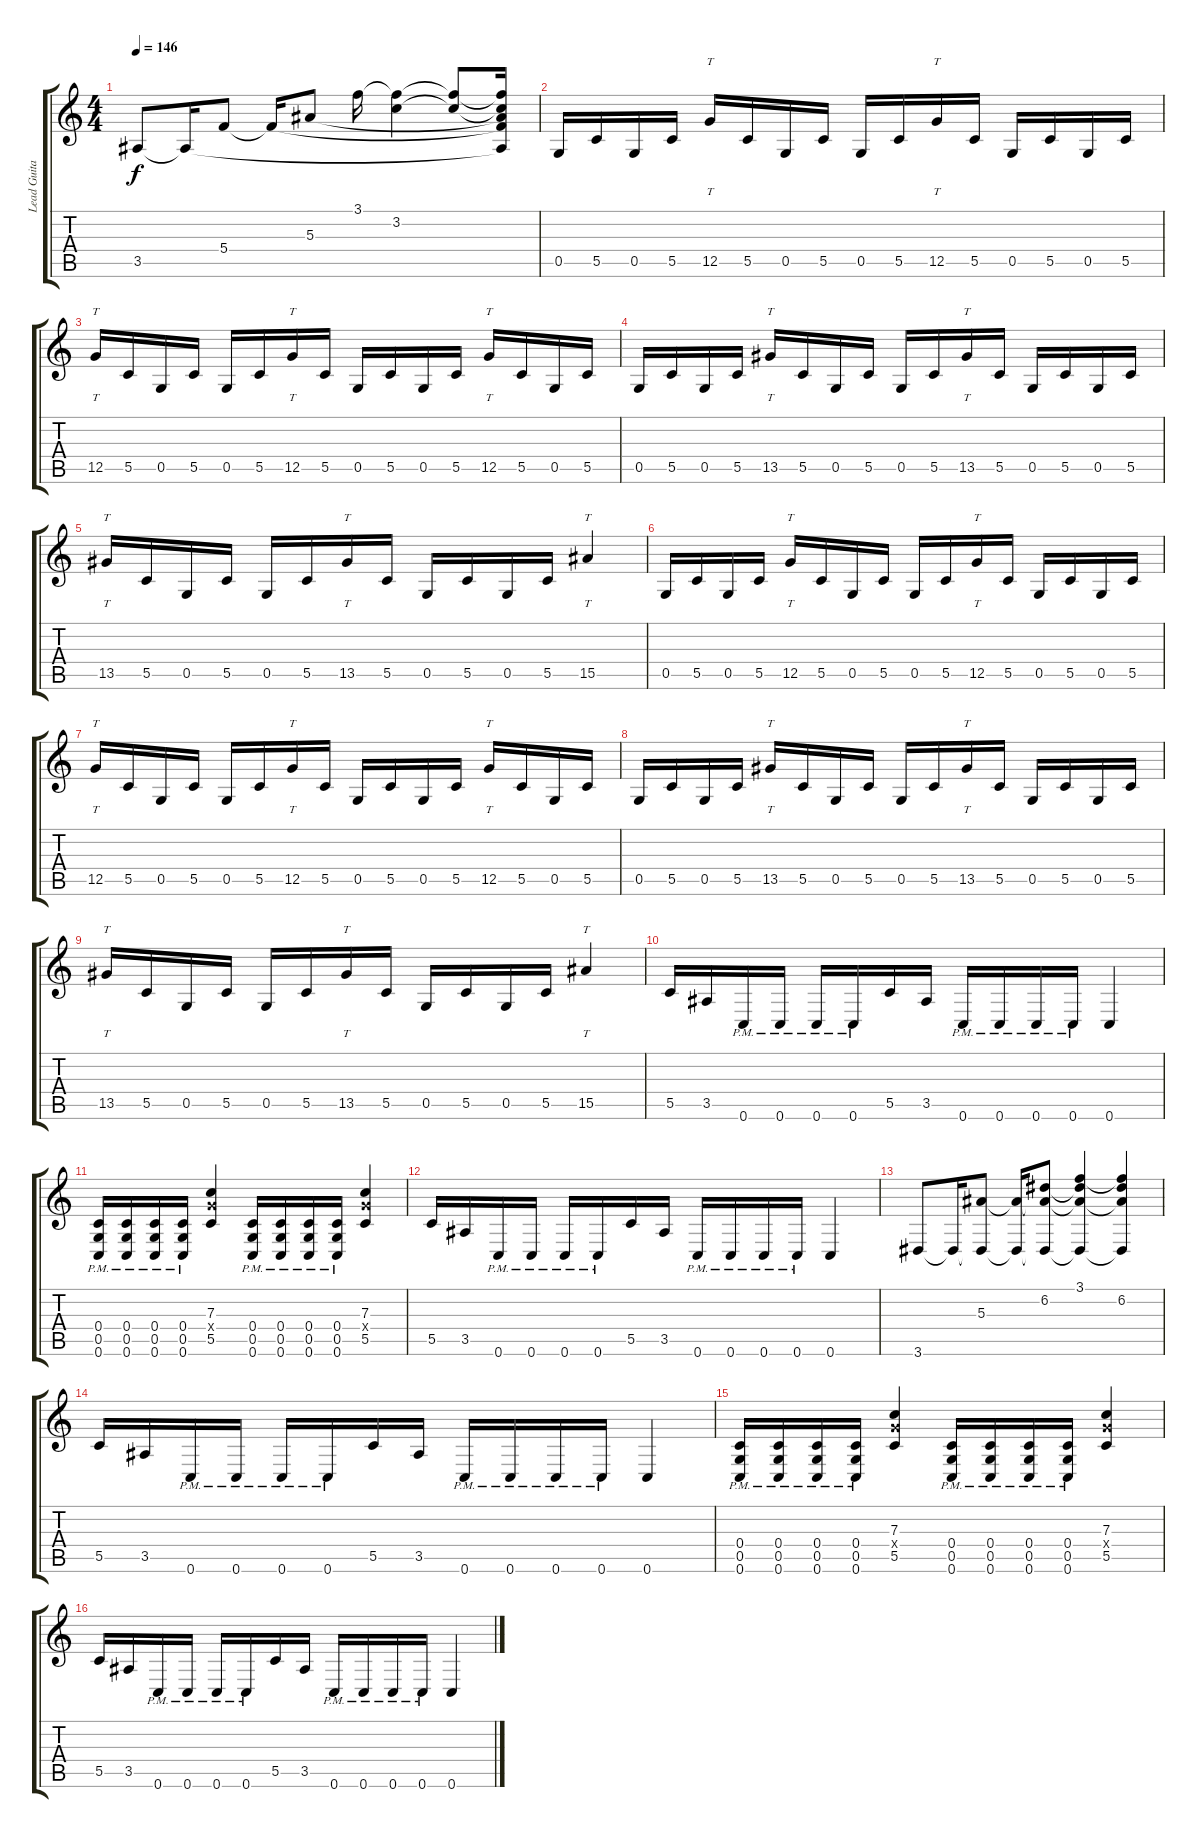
\track ("Lead Guitar" "Lead Guita") {instrument distortionguitar}
\staff {score tabs}
\tuning (D4 A3 F3 C3 G2 C2) {hide}
\ts (4 4)
\tempo 146
\clef g2
\ks c
3.5.8{dy f} 3.5{t}.16 5.4.8 5.4{t}.16 5.3.8 3.1.16 (3.1{t} 3.2).4 (3.1{t} 3.2{t}).8 (3.1{t} 3.2{t} 5.3{t} 5.4{t} 3.5{t}).16 |
0.5.16{instrument distortionguitar} 5.5.16 0.5.16 5.5.16 12.5.16{tt} 5.5.16 0.5.16 5.5.16 0.5.16 5.5.16 12.5.16{tt} 5.5.16 0.5.16 5.5.16 0.5.16 5.5.16 |
12.5.16{tt} 5.5.16 0.5.16 5.5.16 0.5.16 5.5.16 12.5.16{tt} 5.5.16 0.5.16 5.5.16 0.5.16 5.5.16 12.5.16{tt} 5.5.16 0.5.16 5.5.16 |
0.5.16 5.5.16 0.5.16 5.5.16 13.5.16{tt} 5.5.16 0.5.16 5.5.16 0.5.16 5.5.16 13.5.16{tt} 5.5.16 0.5.16 5.5.16 0.5.16 5.5.16 |
13.5.16{tt} 5.5.16 0.5.16 5.5.16 0.5.16 5.5.16 13.5.16{tt} 5.5.16 0.5.16 5.5.16 0.5.16 5.5.16 15.5.4{tt} |
0.5.16 5.5.16 0.5.16 5.5.16 12.5.16{tt} 5.5.16 0.5.16 5.5.16 0.5.16 5.5.16 12.5.16{tt} 5.5.16 0.5.16 5.5.16 0.5.16 5.5.16 |
12.5.16{tt} 5.5.16 0.5.16 5.5.16 0.5.16 5.5.16 12.5.16{tt} 5.5.16 0.5.16 5.5.16 0.5.16 5.5.16 12.5.16{tt} 5.5.16 0.5.16 5.5.16 |
0.5.16 5.5.16 0.5.16 5.5.16 13.5.16{tt} 5.5.16 0.5.16 5.5.16 0.5.16 5.5.16 13.5.16{tt} 5.5.16 0.5.16 5.5.16 0.5.16 5.5.16 |
13.5.16{tt} 5.5.16 0.5.16 5.5.16 0.5.16 5.5.16 13.5.16{tt} 5.5.16 0.5.16 5.5.16 0.5.16 5.5.16 15.5.4{tt} |
5.5.16 3.5.16 0.6{pm}.16 0.6{pm}.16 0.6{pm}.16 0.6{pm}.16 5.5.16 3.5.16 0.6{pm}.16 0.6{pm}.16 0.6{pm}.16 0.6{pm}.16 0.6.4 |
(0.4{pm} 0.5{pm} 0.6{pm}).16 (0.4{pm} 0.5{pm} 0.6{pm}).16 (0.4{pm} 0.5{pm} 0.6{pm}).16 (0.4{pm} 0.5{pm} 0.6{pm}).16 (7.3 7.4{x} 5.5).4 (0.4{pm} 0.5{pm} 0.6{pm}).16 (0.4{pm} 0.5{pm} 0.6{pm}).16 (0.4{pm} 0.5{pm} 0.6{pm}).16 (0.4{pm} 0.5{pm} 0.6{pm}).16 (7.3 7.4{x} 5.5).4 |
5.5.16 3.5.16 0.6{pm}.16 0.6{pm}.16 0.6{pm}.16 0.6{pm}.16 5.5.16 3.5.16 0.6{pm}.16 0.6{pm}.16 0.6{pm}.16 0.6{pm}.16 0.6.4 |
3.6.8 3.6{t}.16 (5.3 3.6{t}).8 (5.3{t} 3.6{t}).16 (6.2 5.3{t} 3.6{t}).8 (3.1 6.2{t} 5.3{t} 3.6{t}).4 (3.1{t} 6.2 5.3{t} 3.6{t}).4 |
5.5.16 3.5.16 0.6{pm}.16 0.6{pm}.16 0.6{pm}.16 0.6{pm}.16 5.5.16 3.5.16 0.6{pm}.16 0.6{pm}.16 0.6{pm}.16 0.6{pm}.16 0.6.4 |
(0.4{pm} 0.5{pm} 0.6{pm}).16 (0.4{pm} 0.5{pm} 0.6{pm}).16 (0.4{pm} 0.5{pm} 0.6{pm}).16 (0.4{pm} 0.5{pm} 0.6{pm}).16 (7.3 7.4{x} 5.5).4 (0.4{pm} 0.5{pm} 0.6{pm}).16 (0.4{pm} 0.5{pm} 0.6{pm}).16 (0.4{pm} 0.5{pm} 0.6{pm}).16 (0.4{pm} 0.5{pm} 0.6{pm}).16 (7.3 7.4{x} 5.5).4 |
5.5.16 3.5.16 0.6{pm}.16 0.6{pm}.16 0.6{pm}.16 0.6{pm}.16 5.5.16 3.5.16 0.6{pm}.16 0.6{pm}.16 0.6{pm}.16 0.6{pm}.16 0.6.4
